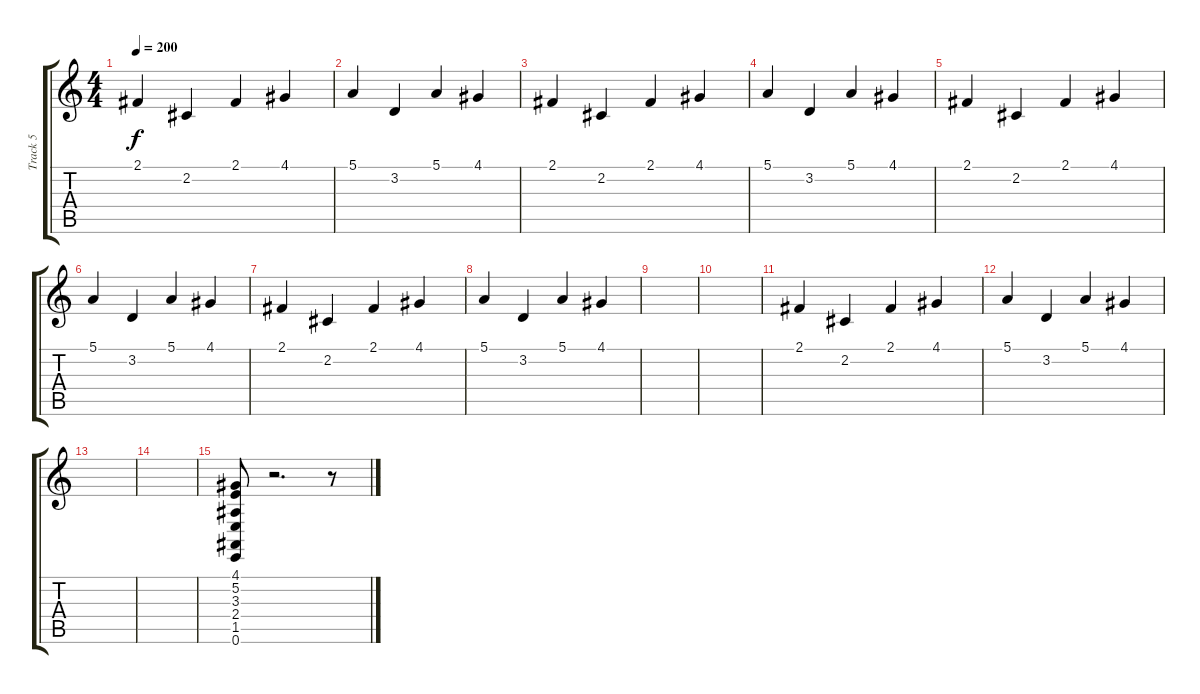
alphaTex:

\track ("Track 5" "Track 5") {instrument voiceoohs}
\staff {score tabs}
\tuning (E4 B3 G3 D3 A2 E2) {hide}
\ts (4 4)
\tempo 200
\clef g2
\ks c
2.1.4{dy f} 2.2.4 2.1.4 4.1.4 |
5.1.4 3.2.4 5.1.4 4.1.4 |
2.1.4 2.2.4 2.1.4 4.1.4 |
5.1.4 3.2.4 5.1.4 4.1.4 |
2.1.4 2.2.4 2.1.4 4.1.4 |
5.1.4 3.2.4 5.1.4 4.1.4 |
2.1.4 2.2.4 2.1.4 4.1.4 |
5.1.4 3.2.4 5.1.4 4.1.4 |
|
|
2.1.4 2.2.4 2.1.4 4.1.4 |
5.1.4 3.2.4 5.1.4 4.1.4 |
|
|
(4.1 5.2 3.3 2.4 1.5 0.6).8 r.2{d} r.8
